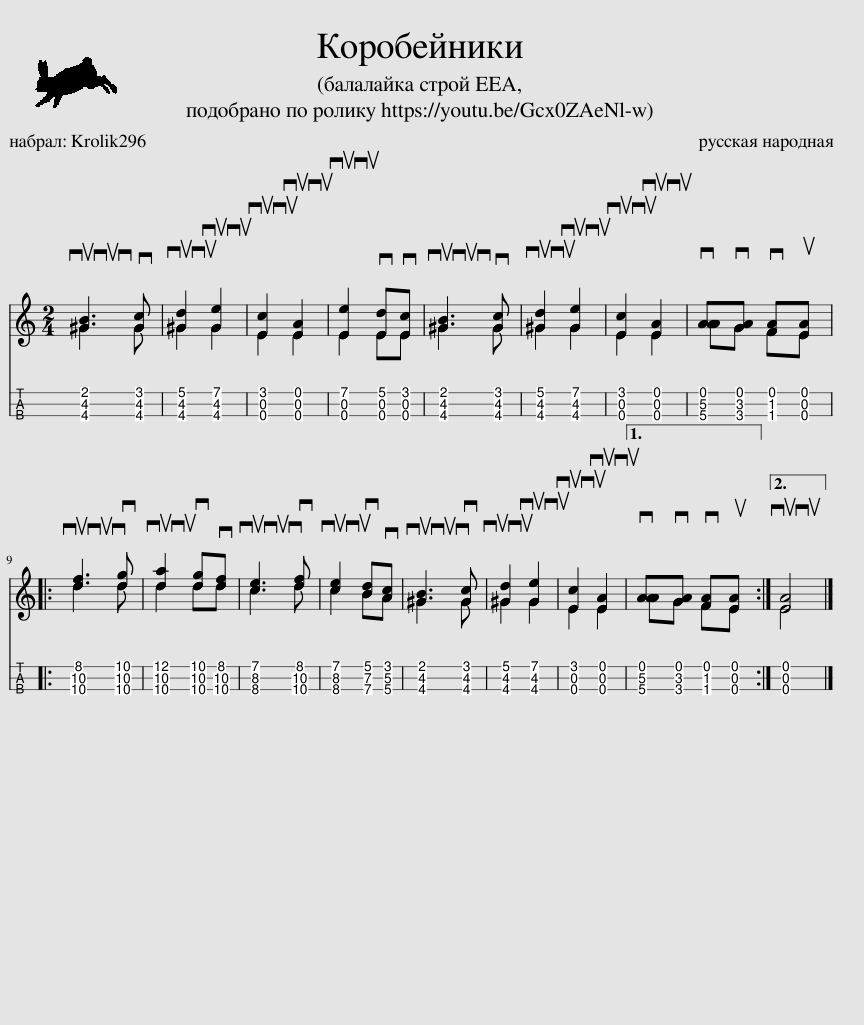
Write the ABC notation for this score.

X:1
%%score { ( 1 2 ) | ( 3 4 ) }
L:1/8
M:2/4
I:linebreak $
K:C
V:1 treble
V:2 treble
V:3 tab stafflines=||| strings="E4,E4,A4 nostems "
V:4 tab stafflines=||| strings="E4,E4,A4 nostems "
V:1
 [^GB]3 [Gc] | [^Gd]2 [Ge]2 | [Ec]2 [EA]2 | [Ee]2 [Ed][Ec] | [^GB]3 [Gc] | %5
 [^Gd]2 [Ge]2 | [Ec]2 [EA]2 | [AA][GA] [FA][EA] |:$ [df]3 [dg] | [da]2 [dg][df] | %10
 [ce]3 [df] | [ce]2 [Bd][Ac] | [^GB]3 [Gc] | [^Gd]2 [Ge]2 | [Ec]2 [EA]2 |1 %15
 [AA][GA] [FA][EA] :|2 [EA]4 |] %17
V:2
 ^G3 G | ^G2 G2 | E2 E2 | E2 EE | ^G3 G | %5
 ^G2 G2 | E2 E2 | AG FE |:$ d3 d | d2 dd | %10
 c3 d | c2 BA | ^G3 G | ^G2 G2 | E2 E2 |1 %15
 AG FE :|2 E4 |] %17
V:3
 [!2!^G!1!B]3 [!2!G!1!c] | [!2!^G!1!d]2 [!2!G!1!e]2 | [!2!E!1!c]2 [!2!E!1!A]2 | [!2!E!1!e]2 [!2!E!1!d] [!2!E!1!c] | [!2!^G!1!B]3 [!2!G!1!c] | %5
 [!2!^G!1!d]2 [!2!G!1!e]2 | [!2!E!1!c]2 [!2!E!1!A]2 | [!2!A!1!A] [!2!G!1!A] [!2!F!1!A] [!2!E!1!A] |:$ [!2!d!1!f]3 [!2!d!1!g] | [!2!d!1!a]2 [!2!d!1!g] [!2!d!1!f] | %10
 [!2!c!1!e]3 [!2!d!1!f] | [!2!c!1!e]2 [!2!B!1!d] [!2!A!1!c] | [!2!^G!1!B]3 [!2!G!1!c] | [!2!^G!1!d]2 [!2!G!1!e]2 | [!2!E!1!c]2 [!2!E!1!A]2 |1 %15
 [!2!A!1!A] [!2!G!1!A] [!2!F!1!A] [!2!E!1!A] :|2 [!2!E!1!A]4 |] %17
V:4
 !3!^G3 !3!G | !3!^G2 !3!G2 | !3!E2 !3!E2 | !3!E2 !3!E !3!E | !3!^G3 !3!G | %5
 !3!^G2 !3!G2 | !3!E2 !3!E2 | !3!A !3!G !3!F !3!E |:$ !3!d3 !3!d | !3!d2 !3!d !3!d | %10
 !3!c3 !3!d | !3!c2 !3!B !3!A | !3!^G3 !3!G | !3!^G2 !3!G2 | !3!E2 !3!E2 |1 %15
 !3!A !3!G !3!F !3!E :|2 !3!E4 |] %17
